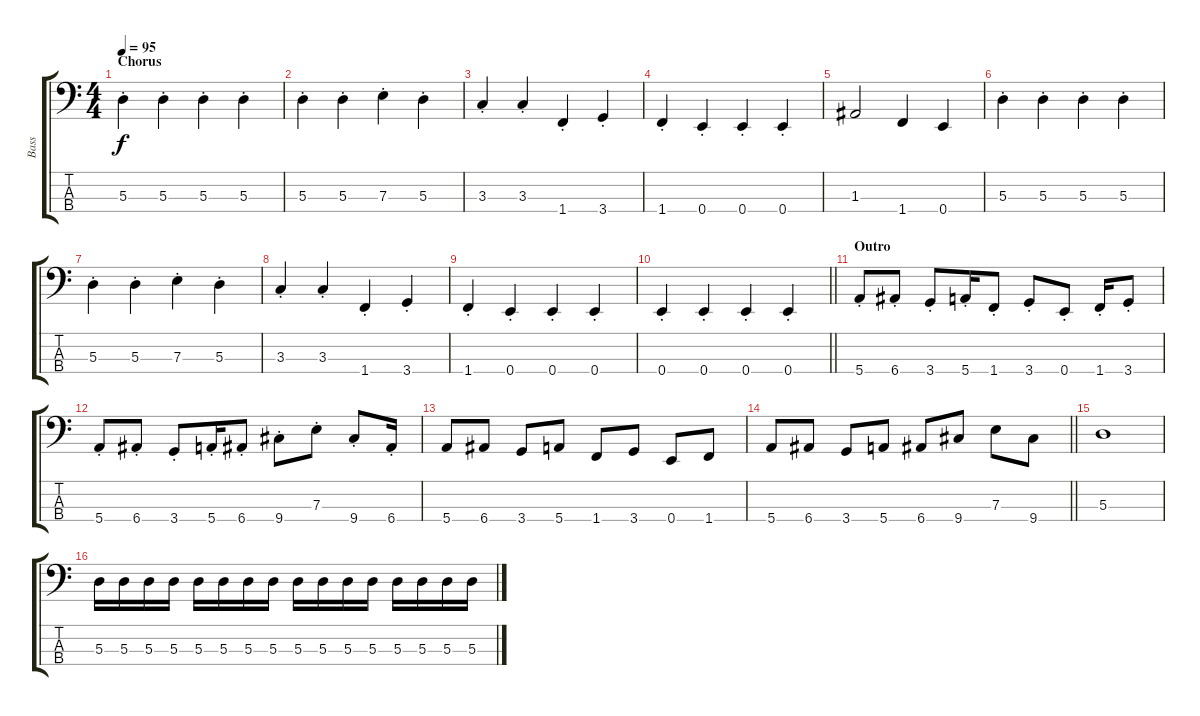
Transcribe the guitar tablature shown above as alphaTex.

\track ("Bass" "Bass") {instrument electricbassfinger}
\staff {score tabs}
\tuning (G2 D2 A1 E1) {hide}
\ts (4 4)
\section ("" "Chorus")
\tempo 95
\clef f4
\ks c
5.3{st}.4{dy f} 5.3{st}.4 5.3{st}.4 5.3{st}.4 |
5.3{st}.4 5.3{st}.4 7.3{st}.4 5.3{st}.4 |
3.3{st}.4 3.3{st}.4 1.4{st}.4 3.4{st}.4 |
1.4{st}.4 0.4{st}.4 0.4{st}.4 0.4{st}.4 |
1.3.2 1.4.4 0.4.4 |
5.3{st}.4 5.3{st}.4 5.3{st}.4 5.3{st}.4 |
5.3{st}.4 5.3{st}.4 7.3{st}.4 5.3{st}.4 |
3.3{st}.4 3.3{st}.4 1.4{st}.4 3.4{st}.4 |
1.4{st}.4 0.4{st}.4 0.4{st}.4 0.4{st}.4 |
\barLineRight lightlight
0.4{st}.4 0.4{st}.4 0.4{st}.4 0.4{st}.4 |
\section ("" "Outro")
5.4{st}.8 6.4{st}.8 3.4{st}.8 5.4{st}.16 1.4{st}.8 3.4{st}.8 0.4{st}.8 1.4{st}.16 3.4{st}.8 |
5.4{st}.8 6.4{st}.8 3.4{st}.8 5.4{st}.16 6.4{st}.8 9.4{st}.8 7.3{st}.8 9.4{st}.8 6.4{st}.16 |
5.4.8 6.4.8 3.4.8 5.4.8 1.4.8 3.4.8 0.4.8 1.4.8 |
\barLineRight lightlight
5.4.8 6.4.8 3.4.8 5.4.8 6.4.8 9.4.8 7.3.8 9.4.8 |
5.3.1 |
5.3.16 5.3.16 5.3.16 5.3.16 5.3.16 5.3.16 5.3.16 5.3.16 5.3.16 5.3.16 5.3.16 5.3.16 5.3.16 5.3.16 5.3.16 5.3.16
